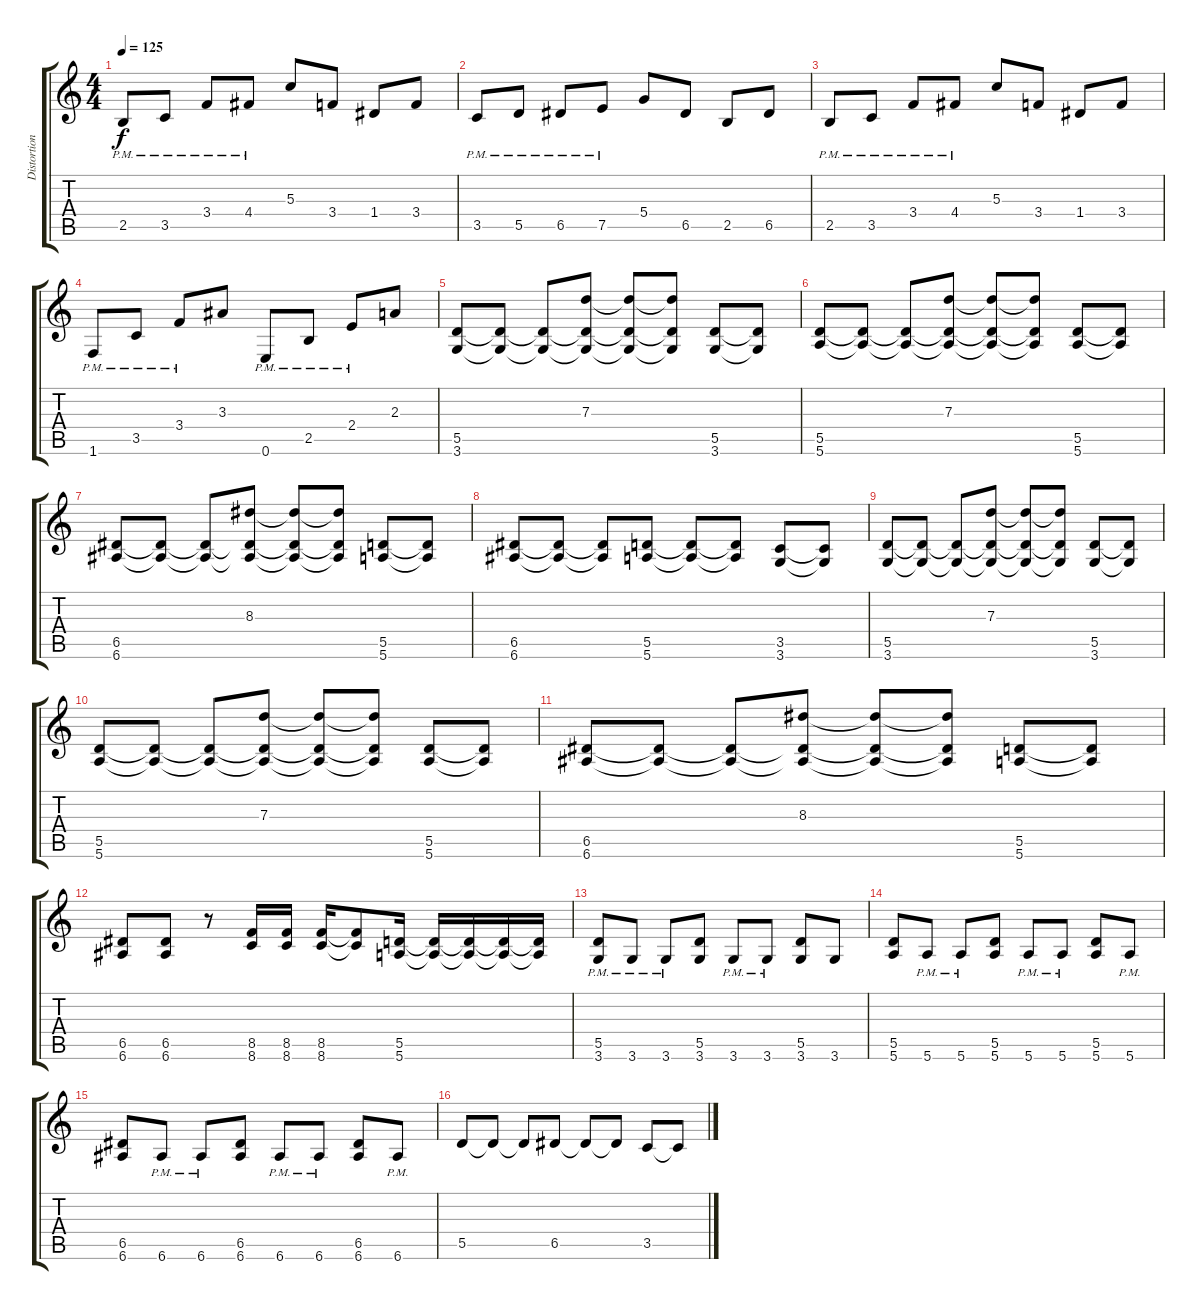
\track ("Distortion Guitar" "Distortion") {instrument distortionguitar}
\staff {score tabs}
\tuning (E4 B3 G3 D3 A2 E2) {hide}
\ts (4 4)
\tempo 125
\clef g2
\ks c
2.5{pm}.8{dy f} 3.5{pm}.8 3.4{pm}.8 4.4{pm}.8 5.3.8 3.4.8 1.4.8 3.4.8 |
3.5{pm}.8 5.5{pm}.8 6.5{pm}.8 7.5{pm}.8 5.4.8 6.5.8 2.5.8 6.5.8 |
2.5{pm}.8 3.5{pm}.8 3.4{pm}.8 4.4{pm}.8 5.3.8 3.4.8 1.4.8 3.4.8 |
1.6{pm}.8 3.5{pm}.8 3.4{pm}.8 3.3.8 0.6{pm}.8 2.5{pm}.8 2.4{pm}.8 2.3.8 |
(5.5 3.6).8 (5.5{t} 3.6{t}).8 (5.5{t} 3.6{t}).8 (7.3 5.5{t} 3.6{t}).8 (7.3{t} 5.5{t} 3.6{t}).8 (7.3{t} 5.5{t} 3.6{t}).8 (5.5 3.6).8 (5.5{t} 3.6{t}).8 |
(5.5 5.6).8 (5.5{t} 5.6{t}).8 (5.5{t} 5.6{t}).8 (7.3 5.5{t} 5.6{t}).8 (7.3{t} 5.5{t} 5.6{t}).8 (7.3{t} 5.5{t} 5.6{t}).8 (5.5 5.6).8 (5.5{t} 5.6{t}).8 |
(6.5 6.6).8 (6.5{t} 6.6{t}).8 (6.5{t} 6.6{t}).8 (8.3 6.5{t} 6.6{t}).8 (8.3{t} 6.5{t} 6.6{t}).8 (8.3{t} 6.5{t} 6.6{t}).8 (5.5 5.6).8 (5.5{t} 5.6{t}).8 |
(6.5 6.6).8 (6.5{t} 6.6{t}).8 (6.5{t} 6.6{t}).8 (5.5 5.6).8 (5.5{t} 5.6{t}).8 (5.5{t} 5.6{t}).8 (3.5 3.6).8 (3.5{t} 3.6{t}).8 |
(5.5 3.6).8 (5.5{t} 3.6{t}).8 (5.5{t} 3.6{t}).8 (7.3 5.5{t} 3.6{t}).8 (7.3{t} 5.5{t} 3.6{t}).8 (7.3{t} 5.5{t} 3.6{t}).8 (5.5 3.6).8 (5.5{t} 3.6{t}).8 |
(5.5 5.6).8 (5.5{t} 5.6{t}).8 (5.5{t} 5.6{t}).8 (7.3 5.5{t} 5.6{t}).8 (7.3{t} 5.5{t} 5.6{t}).8 (7.3{t} 5.5{t} 5.6{t}).8 (5.5 5.6).8 (5.5{t} 5.6{t}).8 |
(6.5 6.6).8 (6.5{t} 6.6{t}).8 (6.5{t} 6.6{t}).8 (8.3 6.5{t} 6.6{t}).8 (8.3{t} 6.5{t} 6.6{t}).8 (8.3{t} 6.5{t} 6.6{t}).8 (5.5 5.6).8 (5.5{t} 5.6{t}).8 |
(6.5 6.6).8 (6.5 6.6).8 r.8 (8.5 8.6).16 (8.5 8.6).16 (8.5 8.6).16 (8.5{t} 8.6{t}).8 (5.5 5.6).16 (5.5{t} 5.6{t}).16 (5.5{t} 5.6{t}).16 (5.5{t} 5.6{t}).16 (5.5{t} 5.6{t}).16 |
(5.5{pm} 3.6).8 3.6{pm}.8 3.6{pm}.8 (5.5 3.6).8 3.6{pm}.8 3.6{pm}.8 (5.5 3.6).8 3.6.8 |
(5.5 5.6).8 5.6{pm}.8 5.6{pm}.8 (5.5 5.6).8 5.6{pm}.8 5.6{pm}.8 (5.5 5.6).8 5.6{pm}.8 |
(6.5 6.6).8 6.6{pm}.8 6.6{pm}.8 (6.5 6.6).8 6.6{pm}.8 6.6{pm}.8 (6.5 6.6).8 6.6{pm}.8 |
5.5.8 5.5{t}.8 5.5{t}.8 6.5.8 6.5{t}.8 6.5{t}.8 3.5.8 3.5{t}.8
